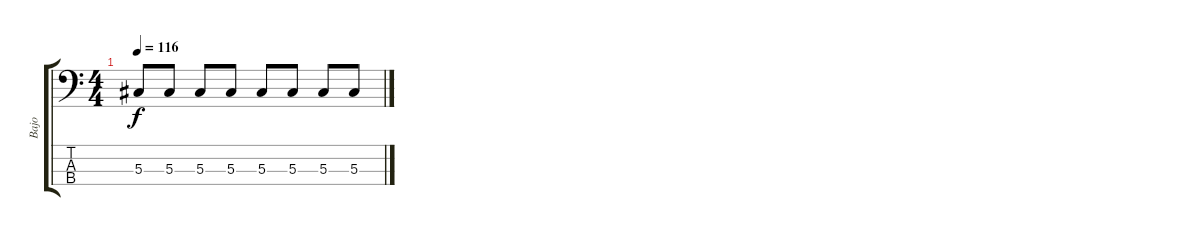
\track ("Bajo" "Bajo") {instrument electricbasspick}
\staff {score tabs}
\tuning (Gb2 Db2 Ab1 Eb1) {hide}
\ts (4 4)
\tempo 116
\clef f4
\ks c
5.3.8{dy f} 5.3.8 5.3.8 5.3.8 5.3.8 5.3.8 5.3.8 5.3.8
